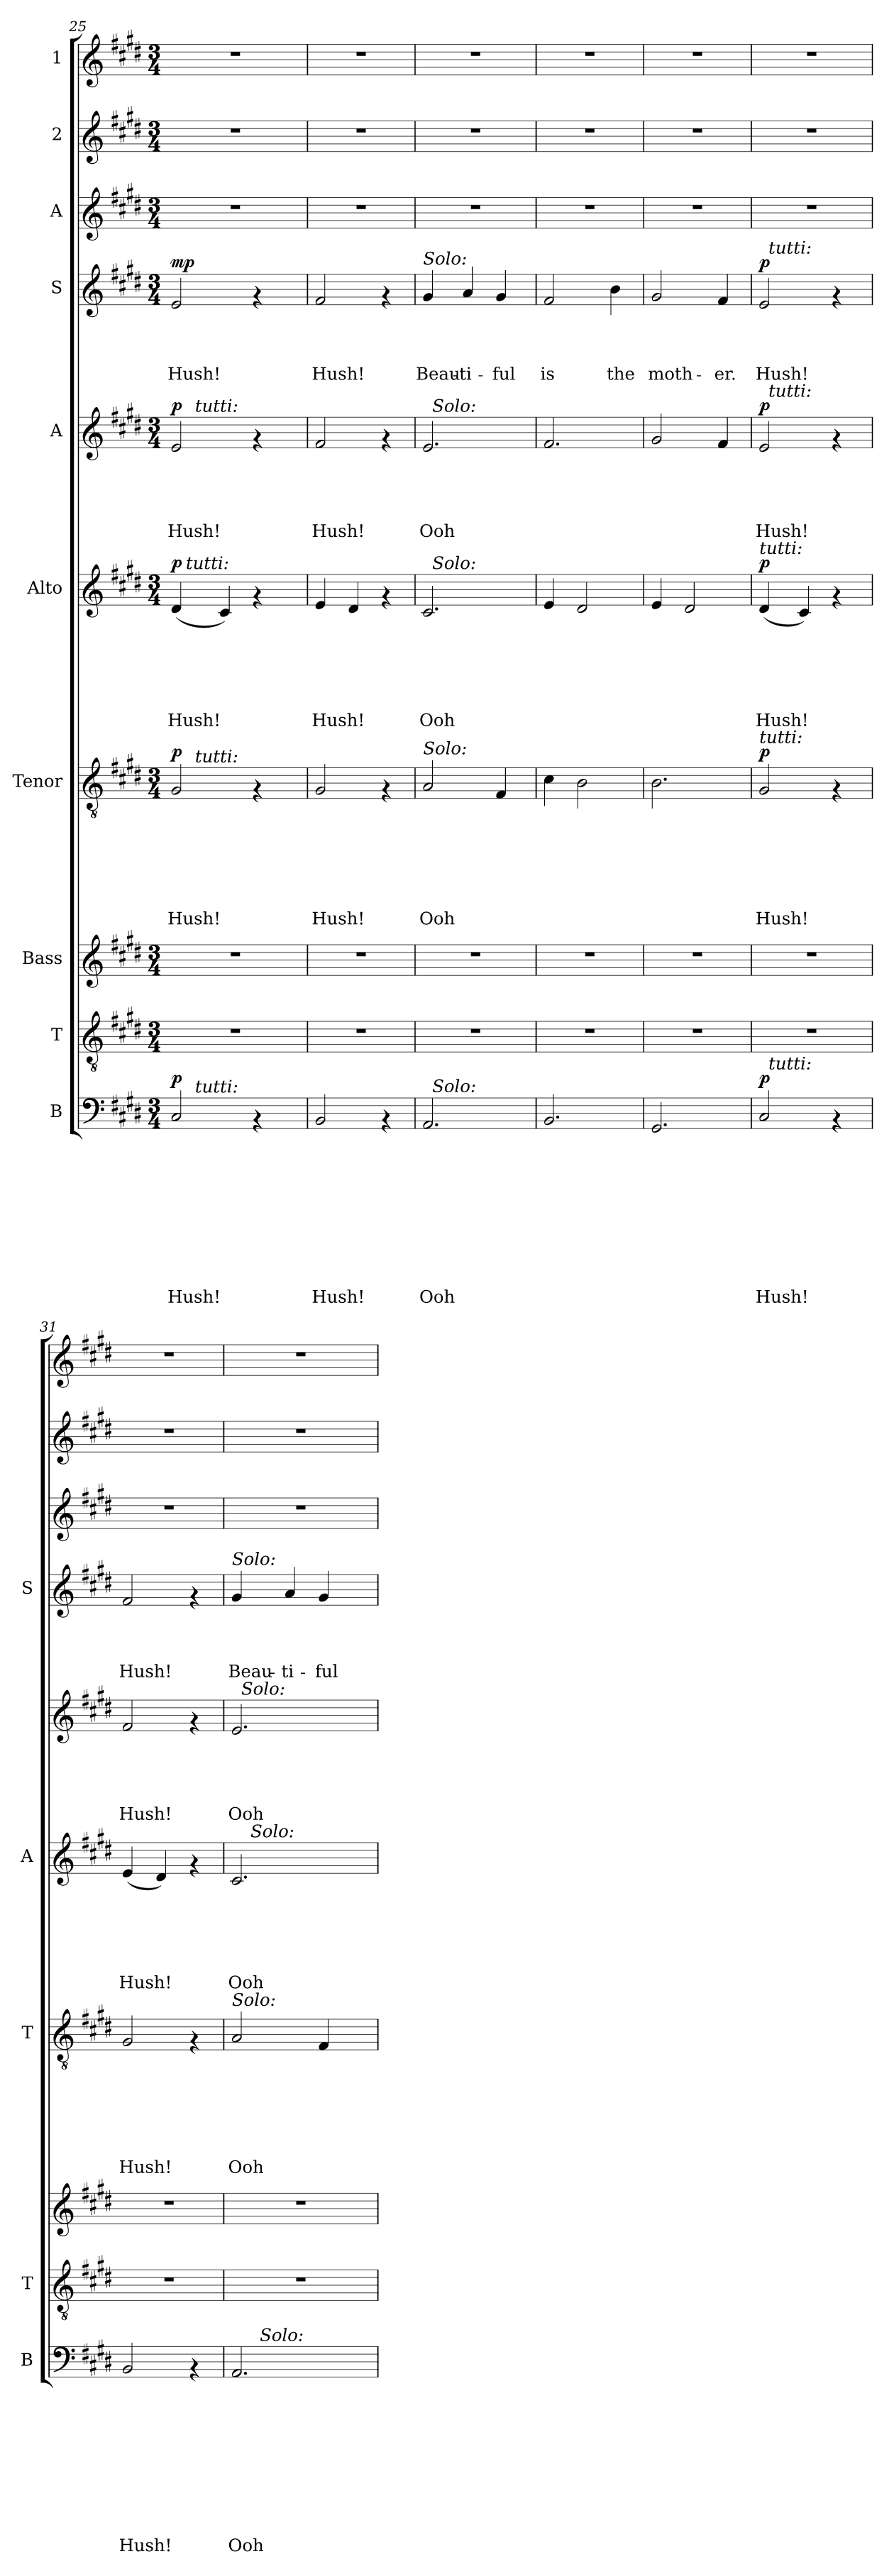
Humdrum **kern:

**kern	**text	**text	**text	**text	**text	**text	**text	**text	**text	**text	**dynam	**kern	**kern	**kern	**text	**text	**text	**text	**text	**text	**text	**dynam	**kern	**text	**text	**text	**text	**text	**text	**dynam	**kern	**text	**text	**text	**text	**text	**dynam	**kern	**text	**text	**text	**text	**dynam	**kern	**kern	**kern
*part10	*part10	*part10	*part10	*part10	*part10	*part10	*part10	*part10	*part10	*part10	*part10	*part9	*part8	*part7	*part7	*part7	*part7	*part7	*part7	*part7	*part7	*part7	*part6	*part6	*part6	*part6	*part6	*part6	*part6	*part6	*part5	*part5	*part5	*part5	*part5	*part5	*part5	*part4	*part4	*part4	*part4	*part4	*part4	*part3	*part2	*part1
*staff10	*staff10	*staff10	*staff10	*staff10	*staff10	*staff10	*staff10	*staff10	*staff10	*staff10	*staff10	*staff9	*staff8	*staff7	*staff7	*staff7	*staff7	*staff7	*staff7	*staff7	*staff7	*staff7	*staff6	*staff6	*staff6	*staff6	*staff6	*staff6	*staff6	*staff6	*staff5	*staff5	*staff5	*staff5	*staff5	*staff5	*staff5	*staff4	*staff4	*staff4	*staff4	*staff4	*staff4	*staff3	*staff2	*staff1
*I"B	*	*	*	*	*	*	*	*	*	*	*	*I"T	*I"Bass	*I"Tenor	*	*	*	*	*	*	*	*	*I"Alto	*	*	*	*	*	*	*	*I"A	*	*	*	*	*	*	*I"S	*	*	*	*	*	*I"A	*I"2	*I"1
*I'B	*	*	*	*	*	*	*	*	*	*	*	*I'T	*	*I'T	*	*	*	*	*	*	*	*	*I'A	*	*	*	*	*	*	*	*	*	*	*	*	*	*	*I'S	*	*	*	*	*	*	*	*
*clefF4	*	*	*	*	*	*	*	*	*	*	*	*clefGv2	*clefG2	*clefGv2	*	*	*	*	*	*	*	*	*clefG2	*	*	*	*	*	*	*	*clefG2	*	*	*	*	*	*	*clefG2	*	*	*	*	*	*clefG2	*clefG2	*clefG2
*k[f#c#g#d#]	*	*	*	*	*	*	*	*	*	*	*	*k[f#c#g#d#]	*k[f#c#g#d#]	*k[f#c#g#d#]	*	*	*	*	*	*	*	*	*k[f#c#g#d#]	*	*	*	*	*	*	*	*k[f#c#g#d#]	*	*	*	*	*	*	*k[f#c#g#d#]	*	*	*	*	*	*k[f#c#g#d#]	*k[f#c#g#d#]	*k[f#c#g#d#]
*E:	*	*	*	*	*	*	*	*	*	*	*	*E:	*E:	*E:	*	*	*	*	*	*	*	*	*E:	*	*	*	*	*	*	*	*E:	*	*	*	*	*	*	*E:	*	*	*	*	*	*E:	*E:	*E:
*M3/4	*	*	*	*	*	*	*	*	*	*	*	*M3/4	*M3/4	*M3/4	*	*	*	*	*	*	*	*	*M3/4	*	*	*	*	*	*	*	*M3/4	*	*	*	*	*	*	*M3/4	*	*	*	*	*	*M3/4	*M3/4	*M3/4
=25	=25	=25	=25	=25	=25	=25	=25	=25	=25	=25	=25	=25	=25	=25	=25	=25	=25	=25	=25	=25	=25	=25	=25	=25	=25	=25	=25	=25	=25	=25	=25	=25	=25	=25	=25	=25	=25	=25	=25	=25	=25	=25	=25	=25	=25	=25
!	!	!	!	!	!	!	!	!	!	!LO:LY:b	!LO:DY:a	!	!	!	!	!	!	!	!	!	!LO:LY:b	!LO:DY:a	!	!	!	!	!	!	!LO:LY:b	!LO:DY:a	!	!	!	!	!	!LO:LY:b	!LO:DY:a	!	!	!	!	!LO:LY:b	!LO:DY:a	!	!	!
*^	*	*	*	*	*	*	*	*	*	*	*	*	*	*^	*	*	*	*	*	*	*	*	*^	*	*	*	*	*	*	*	*^	*	*	*	*	*	*	*	*	*	*	*	*	*	*	*
2C#/	16.ryy	.	.	.	.	.	.	.	.	.	Hush!	p	2.r	2.r	2G#/	16.ryy	.	.	.	.	.	.	Hush!	p	(<4d#/	16ryy	.	.	.	.	.	Hush!	p	2e/	16.ryy	.	.	.	.	Hush!	p	2e/	.	.	.	Hush!	mp	2.r	2.r	2.r
!	!	!	!	!	!	!	!	!	!	!	!	!	!	!	!	!	!	!	!	!	!	!	!	!	!	!LO:TX:a:i:t=tutti&colon;	!	!	!	!	!	!	!	!	!	!	!	!	!	!	!	!	!	!	!	!	!	!	!	!
.	.	.	.	.	.	.	.	.	.	.	.	.	.	.	.	.	.	.	.	.	.	.	.	.	.	2ryy	.	.	.	.	.	.	.	.	.	.	.	.	.	.	.	.	.	.	.	.	.	.	.	.
!	!	!	!	!	!	!	!	!	!	!	!	!	!	!	!	!	!	!	!	!	!	!	!	!	!	!	!	!	!	!	!	!	!	!	!LO:TX:a:i:t=tutti&colon;	!	!	!	!	!	!	!	!	!	!	!	!	!	!	!
!	!	!	!	!	!	!	!	!	!	!	!	!	!	!	!	!LO:TX:a:i:t=tutti&colon;	!	!	!	!	!	!	!	!	!	!	!	!	!	!	!	!	!	!	!	!	!	!	!	!	!	!	!	!	!	!	!	!	!	!
!	!LO:TX:a:i:t=tutti&colon;	!	!	!	!	!	!	!	!	!	!	!	!	!	!	!	!	!	!	!	!	!	!	!	!	!	!	!	!	!	!	!	!	!	!	!	!	!	!	!	!	!	!	!	!	!	!	!	!	!
.	2ryy	.	.	.	.	.	.	.	.	.	.	.	.	.	.	2ryy	.	.	.	.	.	.	.	.	.	.	.	.	.	.	.	.	.	.	2ryy	.	.	.	.	.	.	.	.	.	.	.	.	.	.	.
.	.	.	.	.	.	.	.	.	.	.	.	.	.	.	.	.	.	.	.	.	.	.	.	.	4c#/)	.	.	.	.	.	.	.	.	.	.	.	.	.	.	.	.	.	.	.	.	.	.	.	.	.
4rAA	.	.	.	.	.	.	.	.	.	.	.	.	.	.	4rF	.	.	.	.	.	.	.	.	.	4rf	.	.	.	.	.	.	.	.	4rf	.	.	.	.	.	.	.	4rf	.	.	.	.	.	.	.	.
.	.	.	.	.	.	.	.	.	.	.	.	.	.	.	.	.	.	.	.	.	.	.	.	.	.	8.ryy	.	.	.	.	.	.	.	.	.	.	.	.	.	.	.	.	.	.	.	.	.	.	.	.
.	8ryy	.	.	.	.	.	.	.	.	.	.	.	.	.	.	8ryy	.	.	.	.	.	.	.	.	.	.	.	.	.	.	.	.	.	.	8ryy	.	.	.	.	.	.	.	.	.	.	.	.	.	.	.
.	32ryy	.	.	.	.	.	.	.	.	.	.	.	.	.	.	32ryy	.	.	.	.	.	.	.	.	.	.	.	.	.	.	.	.	.	.	32ryy	.	.	.	.	.	.	.	.	.	.	.	.	.	.	.
!!LO:LB:g=z
=26	=26	=26	=26	=26	=26	=26	=26	=26	=26	=26	=26	=26	=26	=26	=26	=26	=26	=26	=26	=26	=26	=26	=26	=26	=26	=26	=26	=26	=26	=26	=26	=26	=26	=26	=26	=26	=26	=26	=26	=26	=26	=26	=26	=26	=26	=26	=26	=26	=26	=26
!	!	!	!	!	!	!	!	!	!	!	!LO:LY:b	!	!	!	!	!	!	!	!	!	!	!	!LO:LY:b	!	!	!	!	!	!	!	!	!LO:LY:b	!	!	!	!	!	!	!	!LO:LY:b	!	!	!	!	!	!LO:LY:b	!	!	!	!
*	*	*	*	*	*	*	*	*	*	*	*	*	*	*	*v	*v	*	*	*	*	*	*	*	*	*	*	*	*	*	*	*	*	*	*v	*v	*	*	*	*	*	*	*	*	*	*	*	*	*	*	*
*v	*v	*	*	*	*	*	*	*	*	*	*	*	*	*	*	*	*	*	*	*	*	*	*	*v	*v	*	*	*	*	*	*	*	*	*	*	*	*	*	*	*	*	*	*	*	*	*	*	*
2BB/	.	.	.	.	.	.	.	.	.	Hush!	.	2.r	2.r	2G#/	.	.	.	.	.	.	Hush!	.	4e/	.	.	.	.	.	Hush!	.	2f#/	.	.	.	.	Hush!	.	2f#/	.	.	.	Hush!	.	2.r	2.r	2.r
.	.	.	.	.	.	.	.	.	.	.	.	.	.	.	.	.	.	.	.	.	.	.	4d#/	.	.	.	.	.	.	.	.	.	.	.	.	.	.	.	.	.	.	.	.	.	.	.
4rAA	.	.	.	.	.	.	.	.	.	.	.	.	.	4rF	.	.	.	.	.	.	.	.	4rf	.	.	.	.	.	.	.	4rf	.	.	.	.	.	.	4rf	.	.	.	.	.	.	.	.
=27	=27	=27	=27	=27	=27	=27	=27	=27	=27	=27	=27	=27	=27	=27	=27	=27	=27	=27	=27	=27	=27	=27	=27	=27	=27	=27	=27	=27	=27	=27	=27	=27	=27	=27	=27	=27	=27	=27	=27	=27	=27	=27	=27	=27	=27	=27
!	!	!	!	!	!	!	!	!	!	!	!	!	!	!	!	!	!	!	!	!	!	!	!	!	!	!	!	!	!	!	!	!	!	!	!	!	!	!LO:TX:a:i:t=Solo&colon;	!	!	!	!	!	!	!	!
!	!	!	!	!	!	!	!	!	!	!	!	!	!	!LO:TX:a:i:t=Solo&colon;	!	!	!	!	!	!	!	!	!	!	!	!	!	!	!	!	!	!	!	!	!	!	!	!	!	!	!	!	!	!	!	!
!	!	!	!	!	!	!	!	!	!	!LO:LY:b	!	!	!	!	!	!	!	!	!	!	!LO:LY:b	!	!	!	!	!	!	!	!LO:LY:b	!	!	!	!	!	!	!LO:LY:b	!	!	!	!	!	!LO:LY:b	!	!	!	!
*^	*	*	*	*	*	*	*	*	*	*	*	*	*	*	*	*	*	*	*	*	*	*	*^	*	*	*	*	*	*	*	*^	*	*	*	*	*	*	*	*	*	*	*	*	*	*	*
2.AA/	32ryy	.	.	.	.	.	.	.	.	.	Ooh	.	2.r	2.r	2A/	.	.	.	.	.	.	Ooh	.	2.c#/	32ryy	.	.	.	.	.	Ooh	.	2.e/	32ryy	.	.	.	.	Ooh	.	4g#/	.	.	.	Beau-	.	2.r	2.r	2.r
!	!	!	!	!	!	!	!	!	!	!	!	!	!	!	!	!	!	!	!	!	!	!	!	!	!	!	!	!	!	!	!	!	!	!LO:TX:a:i:t=Solo&colon;	!	!	!	!	!	!	!	!	!	!	!	!	!	!	!
!	!	!	!	!	!	!	!	!	!	!	!	!	!	!	!	!	!	!	!	!	!	!	!	!	!LO:TX:a:i:t=Solo&colon;	!	!	!	!	!	!	!	!	!	!	!	!	!	!	!	!	!	!	!	!	!	!	!	!
!	!LO:TX:a:i:t=Solo&colon;	!	!	!	!	!	!	!	!	!	!	!	!	!	!	!	!	!	!	!	!	!	!	!	!	!	!	!	!	!	!	!	!	!	!	!	!	!	!	!	!	!	!	!	!	!	!	!	!
.	2ryy	.	.	.	.	.	.	.	.	.	.	.	.	.	.	.	.	.	.	.	.	.	.	.	2ryy	.	.	.	.	.	.	.	.	2ryy	.	.	.	.	.	.	.	.	.	.	.	.	.	.	.
!	!	!	!	!	!	!	!	!	!	!	!	!	!	!	!	!	!	!	!	!	!	!	!	!	!	!	!	!	!	!	!	!	!	!	!	!	!	!	!	!	!	!	!	!	!LO:LY:b	!	!	!	!
.	.	.	.	.	.	.	.	.	.	.	.	.	.	.	.	.	.	.	.	.	.	.	.	.	.	.	.	.	.	.	.	.	.	.	.	.	.	.	.	.	4a/	.	.	.	-ti-	.	.	.	.
!	!	!	!	!	!	!	!	!	!	!	!	!	!	!	!	!	!	!	!	!	!	!	!	!	!	!	!	!	!	!	!	!	!	!	!	!	!	!	!	!	!	!	!	!	!LO:LY:b	!	!	!	!
.	.	.	.	.	.	.	.	.	.	.	.	.	.	.	4F#/	.	.	.	.	.	.	.	.	.	.	.	.	.	.	.	.	.	.	.	.	.	.	.	.	.	4g#/	.	.	.	-ful	.	.	.	.
.	8..ryy	.	.	.	.	.	.	.	.	.	.	.	.	.	.	.	.	.	.	.	.	.	.	.	8..ryy	.	.	.	.	.	.	.	.	8..ryy	.	.	.	.	.	.	.	.	.	.	.	.	.	.	.
=28	=28	=28	=28	=28	=28	=28	=28	=28	=28	=28	=28	=28	=28	=28	=28	=28	=28	=28	=28	=28	=28	=28	=28	=28	=28	=28	=28	=28	=28	=28	=28	=28	=28	=28	=28	=28	=28	=28	=28	=28	=28	=28	=28	=28	=28	=28	=28	=28	=28
!	!	!	!	!	!	!	!	!	!	!	!	!	!	!	!	!	!	!	!	!	!	!	!	!	!	!	!	!	!	!	!	!	!	!	!	!	!	!	!	!	!	!	!	!	!LO:LY:b	!	!	!	!
*	*	*	*	*	*	*	*	*	*	*	*	*	*	*	*	*	*	*	*	*	*	*	*	*v	*v	*	*	*	*	*	*	*	*	*	*	*	*	*	*	*	*	*	*	*	*	*	*	*	*
*v	*v	*	*	*	*	*	*	*	*	*	*	*	*	*	*	*	*	*	*	*	*	*	*	*	*	*	*	*	*	*	*	*v	*v	*	*	*	*	*	*	*	*	*	*	*	*	*	*	*
2.BB/	.	.	.	.	.	.	.	.	.	.	.	2.r	2.r	4c#\	.	.	.	.	.	.	.	.	4e/	.	.	.	.	.	.	.	2.f#/	.	.	.	.	.	.	2f#/	.	.	.	is	.	2.r	2.r	2.r
.	.	.	.	.	.	.	.	.	.	.	.	.	.	2B\	.	.	.	.	.	.	.	.	2d#/	.	.	.	.	.	.	.	.	.	.	.	.	.	.	.	.	.	.	.	.	.	.	.
!	!	!	!	!	!	!	!	!	!	!	!	!	!	!	!	!	!	!	!	!	!	!	!	!	!	!	!	!	!	!	!	!	!	!	!	!	!	!	!	!	!	!LO:LY:b	!	!	!	!
.	.	.	.	.	.	.	.	.	.	.	.	.	.	.	.	.	.	.	.	.	.	.	.	.	.	.	.	.	.	.	.	.	.	.	.	.	.	4b\	.	.	.	the	.	.	.	.
=29	=29	=29	=29	=29	=29	=29	=29	=29	=29	=29	=29	=29	=29	=29	=29	=29	=29	=29	=29	=29	=29	=29	=29	=29	=29	=29	=29	=29	=29	=29	=29	=29	=29	=29	=29	=29	=29	=29	=29	=29	=29	=29	=29	=29	=29	=29
!	!	!	!	!	!	!	!	!	!	!	!	!	!	!	!	!	!	!	!	!	!	!	!	!	!	!	!	!	!	!	!	!	!	!	!	!	!	!	!	!	!	!LO:LY:b	!	!	!	!
2.GG#/	.	.	.	.	.	.	.	.	.	.	.	2.r	2.r	2.B\	.	.	.	.	.	.	.	.	4e/	.	.	.	.	.	.	.	2g#/	.	.	.	.	.	.	2g#/	.	.	.	moth-	.	2.r	2.r	2.r
.	.	.	.	.	.	.	.	.	.	.	.	.	.	.	.	.	.	.	.	.	.	.	2d#/	.	.	.	.	.	.	.	.	.	.	.	.	.	.	.	.	.	.	.	.	.	.	.
!	!	!	!	!	!	!	!	!	!	!	!	!	!	!	!	!	!	!	!	!	!	!	!	!	!	!	!	!	!	!	!	!	!	!	!	!	!	!	!	!	!	!LO:LY:b	!	!	!	!
.	.	.	.	.	.	.	.	.	.	.	.	.	.	.	.	.	.	.	.	.	.	.	.	.	.	.	.	.	.	.	4f#/	.	.	.	.	.	.	4f#/	.	.	.	-er.	.	.	.	.
=30	=30	=30	=30	=30	=30	=30	=30	=30	=30	=30	=30	=30	=30	=30	=30	=30	=30	=30	=30	=30	=30	=30	=30	=30	=30	=30	=30	=30	=30	=30	=30	=30	=30	=30	=30	=30	=30	=30	=30	=30	=30	=30	=30	=30	=30	=30
!	!	!	!	!	!	!	!	!	!	!	!	!	!	!	!	!	!	!	!	!	!	!	!LO:TX:a:i:t=tutti&colon;	!	!	!	!	!	!	!	!	!	!	!	!	!	!	!	!	!	!	!	!	!	!	!
!	!	!	!	!	!	!	!	!	!	!	!	!	!	!LO:TX:a:i:t=tutti&colon;	!	!	!	!	!	!	!	!	!	!	!	!	!	!	!	!	!	!	!	!	!	!	!	!	!	!	!	!	!	!	!	!
!	!	!	!	!	!	!	!	!	!	!LO:LY:b	!LO:DY:a	!	!	!	!	!	!	!	!	!	!LO:LY:b	!LO:DY:a	!	!	!	!	!	!	!LO:LY:b	!LO:DY:a	!	!	!	!	!	!LO:LY:b	!LO:DY:a	!	!	!	!	!LO:LY:b	!LO:DY:a	!	!	!
*^	*	*	*	*	*	*	*	*	*	*	*	*	*	*	*	*	*	*	*	*	*	*	*	*	*	*	*	*	*	*	*^	*	*	*	*	*	*	*^	*	*	*	*	*	*	*	*
2C#/	32ryy	.	.	.	.	.	.	.	.	.	Hush!	p	2.r	2.r	2G#/	.	.	.	.	.	.	Hush!	p	(<4d#/	.	.	.	.	.	Hush!	p	2e/	32ryy	.	.	.	.	Hush!	p	2e/	32ryy	.	.	.	Hush!	p	2.r	2.r	2.r
!	!	!	!	!	!	!	!	!	!	!	!	!	!	!	!	!	!	!	!	!	!	!	!	!	!	!	!	!	!	!	!	!	!	!	!	!	!	!	!	!	!LO:TX:a:i:t=tutti&colon;	!	!	!	!	!	!	!	!
!	!	!	!	!	!	!	!	!	!	!	!	!	!	!	!	!	!	!	!	!	!	!	!	!	!	!	!	!	!	!	!	!	!LO:TX:a:i:t=tutti&colon;	!	!	!	!	!	!	!	!	!	!	!	!	!	!	!	!
!	!LO:TX:a:i:t=tutti&colon;	!	!	!	!	!	!	!	!	!	!	!	!	!	!	!	!	!	!	!	!	!	!	!	!	!	!	!	!	!	!	!	!	!	!	!	!	!	!	!	!	!	!	!	!	!	!	!	!
.	2ryy	.	.	.	.	.	.	.	.	.	.	.	.	.	.	.	.	.	.	.	.	.	.	.	.	.	.	.	.	.	.	.	2ryy	.	.	.	.	.	.	.	2ryy	.	.	.	.	.	.	.	.
.	.	.	.	.	.	.	.	.	.	.	.	.	.	.	.	.	.	.	.	.	.	.	.	4c#/)	.	.	.	.	.	.	.	.	.	.	.	.	.	.	.	.	.	.	.	.	.	.	.	.	.
4rAA	.	.	.	.	.	.	.	.	.	.	.	.	.	.	4rF	.	.	.	.	.	.	.	.	4rf	.	.	.	.	.	.	.	4rf	.	.	.	.	.	.	.	4rf	.	.	.	.	.	.	.	.	.
.	8..ryy	.	.	.	.	.	.	.	.	.	.	.	.	.	.	.	.	.	.	.	.	.	.	.	.	.	.	.	.	.	.	.	8..ryy	.	.	.	.	.	.	.	8..ryy	.	.	.	.	.	.	.	.
=31	=31	=31	=31	=31	=31	=31	=31	=31	=31	=31	=31	=31	=31	=31	=31	=31	=31	=31	=31	=31	=31	=31	=31	=31	=31	=31	=31	=31	=31	=31	=31	=31	=31	=31	=31	=31	=31	=31	=31	=31	=31	=31	=31	=31	=31	=31	=31	=31	=31
!	!	!	!	!	!	!	!	!	!	!	!LO:LY:b	!	!	!	!	!	!	!	!	!	!	!LO:LY:b	!	!	!	!	!	!	!	!LO:LY:b	!	!	!	!	!	!	!	!LO:LY:b	!	!	!	!	!	!	!LO:LY:b	!	!	!	!
*	*	*	*	*	*	*	*	*	*	*	*	*	*	*	*	*	*	*	*	*	*	*	*	*	*	*	*	*	*	*	*	*v	*v	*	*	*	*	*	*	*	*	*	*	*	*	*	*	*	*
*v	*v	*	*	*	*	*	*	*	*	*	*	*	*	*	*	*	*	*	*	*	*	*	*	*	*	*	*	*	*	*	*	*	*	*	*	*	*	*	*v	*v	*	*	*	*	*	*	*	*
2BB/	.	.	.	.	.	.	.	.	.	Hush!	.	2.r	2.r	2G#/	.	.	.	.	.	.	Hush!	.	(<4e/	.	.	.	.	.	Hush!	.	2f#/	.	.	.	.	Hush!	.	2f#/	.	.	.	Hush!	.	2.r	2.r	2.r
.	.	.	.	.	.	.	.	.	.	.	.	.	.	.	.	.	.	.	.	.	.	.	4d#/)	.	.	.	.	.	.	.	.	.	.	.	.	.	.	.	.	.	.	.	.	.	.	.
4rAA	.	.	.	.	.	.	.	.	.	.	.	.	.	4rF	.	.	.	.	.	.	.	.	4rf	.	.	.	.	.	.	.	4rf	.	.	.	.	.	.	4rf	.	.	.	.	.	.	.	.
=32	=32	=32	=32	=32	=32	=32	=32	=32	=32	=32	=32	=32	=32	=32	=32	=32	=32	=32	=32	=32	=32	=32	=32	=32	=32	=32	=32	=32	=32	=32	=32	=32	=32	=32	=32	=32	=32	=32	=32	=32	=32	=32	=32	=32	=32	=32
!	!	!	!	!	!	!	!	!	!	!	!	!	!	!	!	!	!	!	!	!	!	!	!	!	!	!	!	!	!	!	!	!	!	!	!	!	!	!LO:TX:a:i:t=Solo&colon;	!	!	!	!	!	!	!	!
!	!	!	!	!	!	!	!	!	!	!	!	!	!	!LO:TX:a:i:t=Solo&colon;	!	!	!	!	!	!	!	!	!	!	!	!	!	!	!	!	!	!	!	!	!	!	!	!	!	!	!	!	!	!	!	!
!	!	!	!	!	!	!	!	!	!	!LO:LY:b	!	!	!	!	!	!	!	!	!	!	!LO:LY:b	!	!	!	!	!	!	!	!LO:LY:b	!	!	!	!	!	!	!LO:LY:b	!	!	!	!	!	!LO:LY:b	!	!	!	!
*^	*	*	*	*	*	*	*	*	*	*	*	*	*	*	*	*	*	*	*	*	*	*	*^	*	*	*	*	*	*	*	*^	*	*	*	*	*	*	*	*	*	*	*	*	*	*	*
2.AA/	16.ryy	.	.	.	.	.	.	.	.	.	Ooh	.	2.r	2.r	2A/	.	.	.	.	.	.	Ooh	.	2.c#/	16ryy	.	.	.	.	.	Ooh	.	2.e/	32ryy	.	.	.	.	Ooh	.	4g#/	.	.	.	Beau-	.	2.r	2.r	2.r
!	!	!	!	!	!	!	!	!	!	!	!	!	!	!	!	!	!	!	!	!	!	!	!	!	!	!	!	!	!	!	!	!	!	!LO:TX:a:i:t=Solo&colon;	!	!	!	!	!	!	!	!	!	!	!	!	!	!	!
.	.	.	.	.	.	.	.	.	.	.	.	.	.	.	.	.	.	.	.	.	.	.	.	.	.	.	.	.	.	.	.	.	.	2ryy	.	.	.	.	.	.	.	.	.	.	.	.	.	.	.
!	!	!	!	!	!	!	!	!	!	!	!	!	!	!	!	!	!	!	!	!	!	!	!	!	!LO:TX:a:i:t=Solo&colon;	!	!	!	!	!	!	!	!	!	!	!	!	!	!	!	!	!	!	!	!	!	!	!	!
.	.	.	.	.	.	.	.	.	.	.	.	.	.	.	.	.	.	.	.	.	.	.	.	.	2ryy	.	.	.	.	.	.	.	.	.	.	.	.	.	.	.	.	.	.	.	.	.	.	.	.
!	!LO:TX:a:i:t=Solo&colon;	!	!	!	!	!	!	!	!	!	!	!	!	!	!	!	!	!	!	!	!	!	!	!	!	!	!	!	!	!	!	!	!	!	!	!	!	!	!	!	!	!	!	!	!	!	!	!	!
.	2ryy	.	.	.	.	.	.	.	.	.	.	.	.	.	.	.	.	.	.	.	.	.	.	.	.	.	.	.	.	.	.	.	.	.	.	.	.	.	.	.	.	.	.	.	.	.	.	.	.
!	!	!	!	!	!	!	!	!	!	!	!	!	!	!	!	!	!	!	!	!	!	!	!	!	!	!	!	!	!	!	!	!	!	!	!	!	!	!	!	!	!	!	!	!	!LO:LY:b	!	!	!	!
.	.	.	.	.	.	.	.	.	.	.	.	.	.	.	.	.	.	.	.	.	.	.	.	.	.	.	.	.	.	.	.	.	.	.	.	.	.	.	.	.	4a/	.	.	.	-ti-	.	.	.	.
!	!	!	!	!	!	!	!	!	!	!	!	!	!	!	!	!	!	!	!	!	!	!	!	!	!	!	!	!	!	!	!	!	!	!	!	!	!	!	!	!	!	!	!	!	!LO:LY:b	!	!	!	!
.	.	.	.	.	.	.	.	.	.	.	.	.	.	.	4F#/	.	.	.	.	.	.	.	.	.	.	.	.	.	.	.	.	.	.	.	.	.	.	.	.	.	4g#/	.	.	.	-ful	.	.	.	.
.	.	.	.	.	.	.	.	.	.	.	.	.	.	.	.	.	.	.	.	.	.	.	.	.	.	.	.	.	.	.	.	.	.	8..ryy	.	.	.	.	.	.	.	.	.	.	.	.	.	.	.
.	.	.	.	.	.	.	.	.	.	.	.	.	.	.	.	.	.	.	.	.	.	.	.	.	8.ryy	.	.	.	.	.	.	.	.	.	.	.	.	.	.	.	.	.	.	.	.	.	.	.	.
.	8ryy	.	.	.	.	.	.	.	.	.	.	.	.	.	.	.	.	.	.	.	.	.	.	.	.	.	.	.	.	.	.	.	.	.	.	.	.	.	.	.	.	.	.	.	.	.	.	.	.
.	32ryy	.	.	.	.	.	.	.	.	.	.	.	.	.	.	.	.	.	.	.	.	.	.	.	.	.	.	.	.	.	.	.	.	.	.	.	.	.	.	.	.	.	.	.	.	.	.	.	.
*	*	*	*	*	*	*	*	*	*	*	*	*	*	*	*	*	*	*	*	*	*	*	*	*v	*v	*	*	*	*	*	*	*	*	*	*	*	*	*	*	*	*	*	*	*	*	*	*	*	*
*v	*v	*	*	*	*	*	*	*	*	*	*	*	*	*	*	*	*	*	*	*	*	*	*	*	*	*	*	*	*	*	*	*v	*v	*	*	*	*	*	*	*	*	*	*	*	*	*	*	*
=	=	=	=	=	=	=	=	=	=	=	=	=	=	=	=	=	=	=	=	=	=	=	=	=	=	=	=	=	=	=	=	=	=	=	=	=	=	=	=	=	=	=	=	=	=	=
*-	*-	*-	*-	*-	*-	*-	*-	*-	*-	*-	*-	*-	*-	*-	*-	*-	*-	*-	*-	*-	*-	*-	*-	*-	*-	*-	*-	*-	*-	*-	*-	*-	*-	*-	*-	*-	*-	*-	*-	*-	*-	*-	*-	*-	*-	*-
